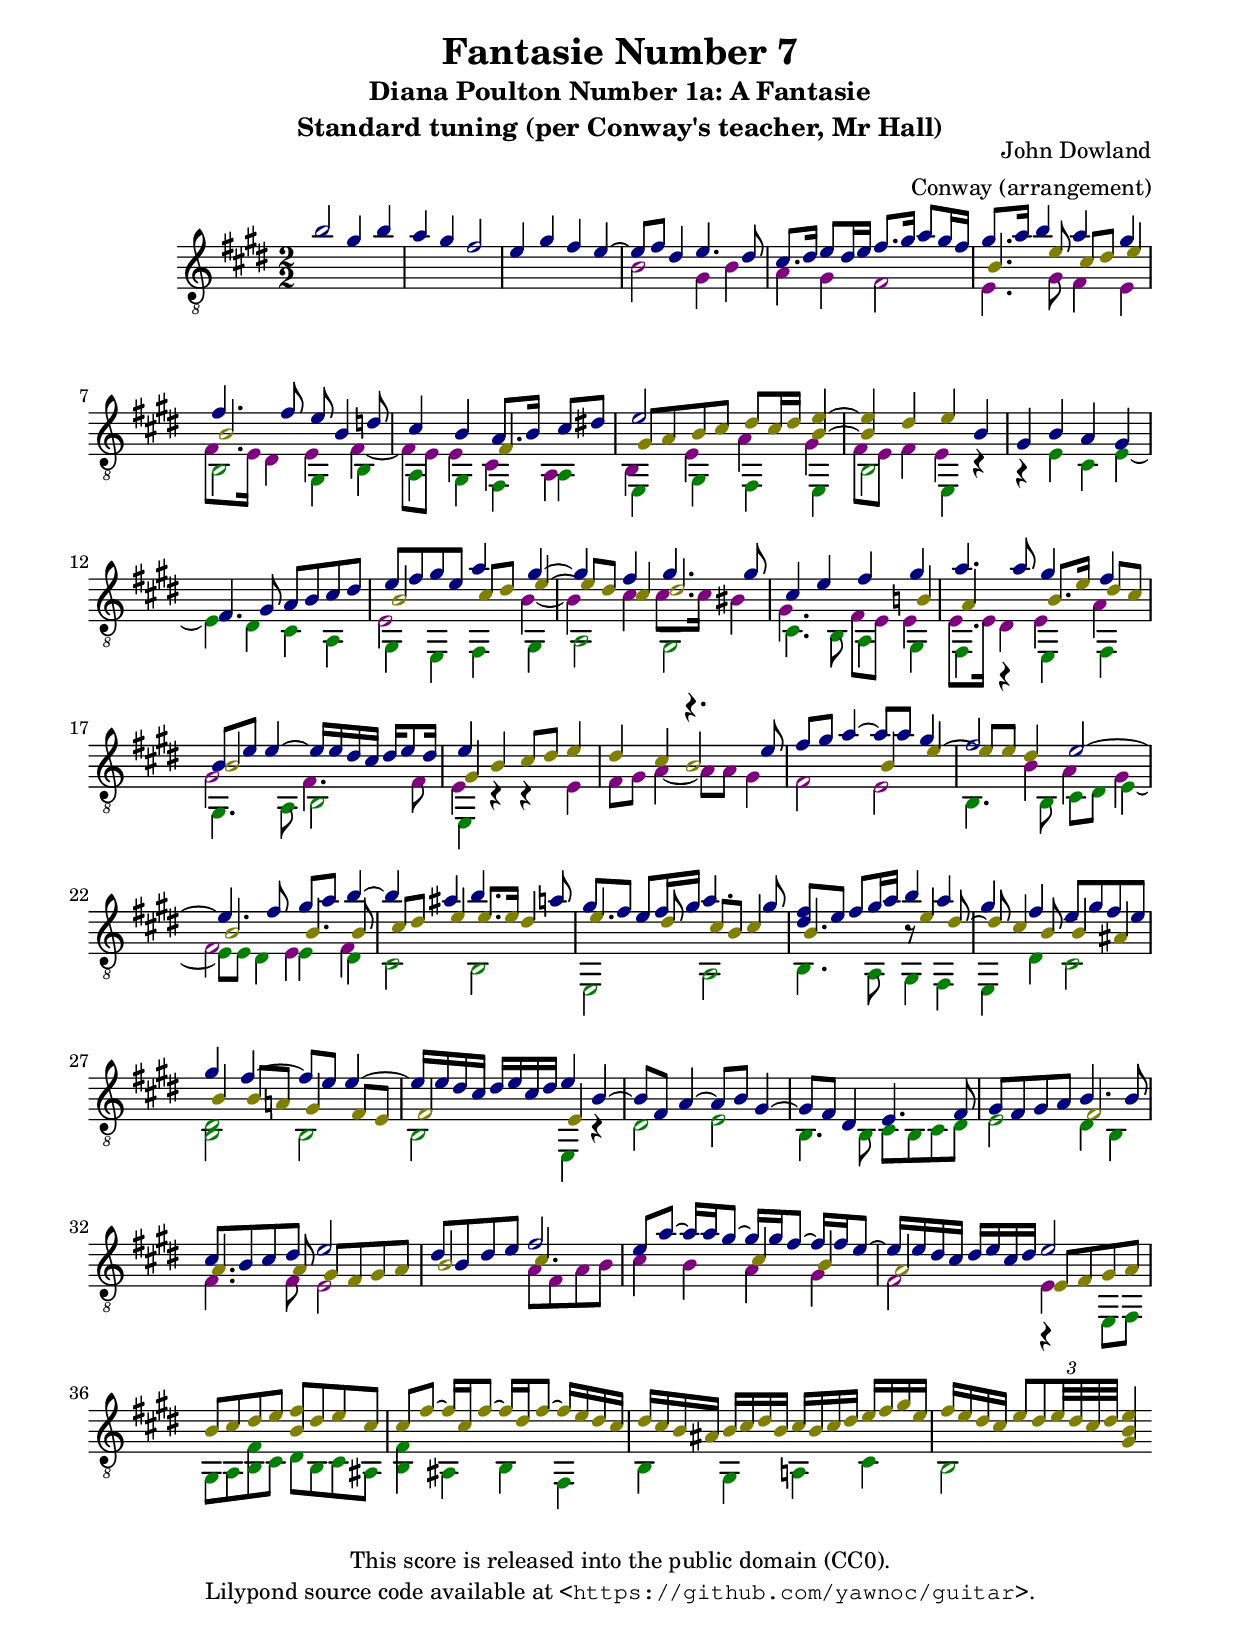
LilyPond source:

\version "2.18.2"


%%%%%%%%%%%%%%%%%%%%%%%%%%%%%%%%%%%%%%%%%%%%%%%%%%%%%%%%%%%%%%%%
% General
%%%%%%%%%%%%%%%%%%%%%%%%%%%%%%%%%%%%%%%%%%%%%%%%%%%%%%%%%%%%%%%%

\paper {
  top-margin = 1.5\cm
  left-margin = 1.5\cm
  right-margin = 1.5\cm
  bottom-margin = 1.5\cm
  ragged-last-bottom = ##f
  footnote-separator-markup = \markup { \vspace #1.5 }
}

globalSettings = {
  \accidentalStyle modern
  \compressFullBarRests
  \mergeDifferentlyHeadedOn
  \mergeDifferentlyDottedOn
  \numericTimeSignature
  \pointAndClickOff
  \override TextScript.extra-offset = #'(0 . 0.7)
  \override Score.FootnoteItem.annotation-line = ##f
}

origin-url = "https://github.com/yawnoc/guitar"

\header {
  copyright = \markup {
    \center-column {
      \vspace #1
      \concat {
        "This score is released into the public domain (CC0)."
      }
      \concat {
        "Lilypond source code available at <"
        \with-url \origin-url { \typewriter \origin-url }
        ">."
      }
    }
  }
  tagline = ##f
}

triplet = #(define-music-function
  (parser location music) (ly:music?)
  #{
    \tuplet 3/2 { $music }
  #}
)

tripletDuple = #(define-music-function
  (parser location music) (ly:music?)
  #{
    \tuplet 6/4 { $music }
  #}
)

overrideBeamedStemLengths = #(define-scheme-function
  (parser location lengths) (list?)
  #{
    \override Stem.details.beamed-lengths = $lengths
  #}
)
revertBeamedStemLengths = { \revert Stem.details.beamed-lengths }

overrideBeamVerticalPositions = #(define-scheme-function
  (parser location positions) (pair?)
  #{
    \override Beam.positions = $positions
  #}
)

%%%%%%%%%%%%%%%%%%%%%%%%%%%%%%%%%%%%%%%%%%%%%%%%%%%%%%%%%%%%%%%%
% Semantic bar lines
%%%%%%%%%%%%%%%%%%%%%%%%%%%%%%%%%%%%%%%%%%%%%%%%%%%%%%%%%%%%%%%%

barLineGoto = { \bar "||" }
barLineKeyChange = { \bar "||" }
barLineEnd = { \bar "|." }

%%%%%%%%%%%%%%%%%%%%%%%%%%%%%%%%%%%%%%%%%%%%%%%%%%%%%%%%%%%%%%%%
% Guitar notation
%%%%%%%%%%%%%%%%%%%%%%%%%%%%%%%%%%%%%%%%%%%%%%%%%%%%%%%%%%%%%%%%

stringNumbersAbove = { \set stringNumberOrientations = #'(up) }
stringNumbersBelow = { \set stringNumberOrientations = #'(down) }

fingeringAbove = { \set fingeringOrientations = #'(up) }
fingeringBelow = { \set fingeringOrientations = #'(down) }
fingeringAleft = { \set fingeringOrientations = #'(left) }
fingeringAright = { \set fingeringOrientations = #'(right) }

startGraceMusic = {
  <>(
  \override Fingering.font-size = -6
}
stopGraceMusic = {
  \revert Fingering.font-size
  <>)
}

overrideHorizontalShift = #(define-scheme-function
  (parser location distance) (number?)
  #{
    \override NoteColumn.force-hshift = $distance
  #}
)
revertHorizontalShift = { \revert NoteColumn.force-hshift }

barreSpan = #(define-music-function
  (parser location label offsetPair music)
  (string? (pair? (cons 0 0)) ly:music?)
  (let
    (
      (elements (extract-named-music music '(NoteEvent EventChord)))
    )
    (if
      (pair? elements)
      (let
        (
          (first-element (first elements))
          (last-element (last elements))
        )
        (set!
          (ly:music-property first-element 'articulations)
          (cons
            (make-music 'TextSpanEvent 'span-direction -1)
            (ly:music-property first-element 'articulations)
          )
        )
        (set!
          (ly:music-property last-element 'articulations)
          (cons
            (make-music 'TextSpanEvent 'span-direction 1)
            (ly:music-property last-element 'articulations)
          )
        )
      )
    )
  )
  #{
    \once \override TextSpanner.font-shape = #'upright
    \once \override TextSpanner.style = #'line
    \once \override TextSpanner.extra-offset = #offsetPair
    \once \override TextSpanner.bound-details = #`(
      (left
        (text . ,#{ \markup { \raise #-0.7 { #label \hspace #0.7 }} #})
        (Y . 0)
        (padding . -0.8)
        (attach-dir . -2)
      )
      (right
        (text . ,#{ \markup { \draw-line #'(0 . -1.3) } #}) ;; draw hook
        (Y . 0)
        (padding . -0.5)
        (attach-dir . 2)
      )
    )
    \once \override TextSpanner #'after-line-breaking = #(lambda (grob)
      (let*
        (
          (originalGrob (ly:grob-original grob))
          (splitGrobs (ly:spanner-broken-into originalGrob))
        )
        (if
          (and
            (>= (length splitGrobs) 2)
            (not (eq? (car (last-pair splitGrobs)) grob))
          )
          (begin
            (ly:grob-set-nested-property! grob
              '(bound-details right text)
              #{ \markup { \draw-line #'(0 . 0) } #} ;; suppress draw hook
            )
            (ly:grob-set-property! grob
              'extra-offset
              (cons
                (car offsetPair)
                (+ (cdr offsetPair) 0.7) ;; correction for suppressed hook
              )
            )
            (ly:grob-set-nested-property! grob
              '(bound-details right padding)
              #'-3 ;; increase spanner length
            )
          )
        )
      )
    )
    $music
  #}
)

barre = #(define-scheme-function
  (parser location label) (string?)
  #{
    \markup {
      \center-align {
        \hspace #0.7
        $label
      }
    }
  #}
)

nudgeNextBarre = #(define-scheme-function
  (parser location distance) (number?)
  #{
    \once \override TextScript.X-offset = $distance
  #}
)

position = #(define-scheme-function
  (parser location label) (string?)
  #{
    \markup {
      \center-align {
        \hspace #0.5
        $label
      }
    }
  #}
)

#(define-markup-command
  (markupString layout properties stringNumber) (markup?)
  (interpret-markup layout properties
    #{
      \markup \circle { \bold #stringNumber }
    #}
  )
)

#(define-markup-command
  (resonatesOn layout properties note stringNumber) (markup? markup?)
  (interpret-markup layout properties
    #{
      \markup { #note "resonates on" \markupString #stringNumber }
    #}
  )
)

%%%%%%%%%%%%%%%%%%%%%%%%%%%%%%%%%%%%%%%%%%%%%%%%%%%%%%%%%%%%%%%%
% Goto statements
%%%%%%%%%%%%%%%%%%%%%%%%%%%%%%%%%%%%%%%%%%%%%%%%%%%%%%%%%%%%%%%%

overrideGotoVisibility = {
  \once \override Score.RehearsalMark #'break-visibility = #'#(#t #t #f)
}

makeGotoMark = #(define-scheme-function
  (parser location label) (string?)
  #{
    \mark \markup { \small \italic $label }
  #}
)

simultaneousMarkSeparator = {
  \cadenzaOn
    s1073741824 % stupid, but works
  \cadenzaOff
}

coda = {
  \overrideGotoVisibility
  \mark \markup { \musicglyph #"scripts.coda" }
}

fine = {
  \overrideGotoVisibility
  \makeGotoMark Fine
}

dcAlCoda = {
  \overrideGotoVisibility
  \makeGotoMark "D.C. al Coda"
}

dcAlFine = {
  \overrideGotoVisibility
  \makeGotoMark "D.C. al Fine"
}

toCoda = {
  \overrideGotoVisibility
  \makeGotoMark "to Coda"
}



\header {
  title = "Fantasie Number 7"
  subtitle = \markup {
    \center-column {
      "Diana Poulton Number 1a: A Fantasie"
      "Standard tuning (per Conway's teacher, Mr Hall)"
    }
  }
  composer = "John Dowland"
  arranger = "Conway (arrangement)"
}


initialSignatures = {
  \clef "treble_8"
  \key e \major
  \time 2/2
  \set Timing.beamExceptions = #'()
  \set Timing.baseMoment = #(ly:make-moment 1/4)
  \set Timing.beatStructure = #'(1 1 1 1)
  \set Timing.beamExceptions = #'(
    (
      end
        .
      (
        ((1 . 8) . (4 4)) ;; quavers by fours
        ((1 . 12) . (3 3 3 3)) ;; anything shorter by beat
      )
    )
  )
}


highVoiceMusic = {
  
  \override NoteHead.color = #darkblue
  
  % Main theme high
  \barNumberCheck #1
  \relative c'' {
    b2 gis4 b |
    a gis fis2 |
    e4 gis fis e~ |
    e8 fis dis4 e4. dis8 |
    cis8. dis16 e8 dis16 e fis8. gis16 a8 gis16 fis |
    gis8. a16 b4 a gis |
    fis4. fis8 e8 b4 d8 |
    cis4 b a8. b16 cis8 dis |
    e2 s2 |
    s2 s4
  }
  
  % Main theme low
  \barNumberCheck #10
  \relative c' {
    b4 |
    gis b a gis |
    fis4. gis8 a b cis dis |
    e fis gis e a4 gis~ |
    gis fis gis4. gis8 |
    cis,4 e fis gis |
    a4. a8 gis4 fis |
    b,8 e e4~ e16 e dis cis dis16 e8 dis16 |
    e4
  }
  
  % Tee-tee taa high
  \barNumberCheck #18
  \relative c' {
    s4 s2 |
    s2 r4. e8 |
    fis8 gis a4~ a8 a gis4 |
    fis2 e2~ |
    e4. fis8 gis8 a b4~ |
    b ais b4. a8 |
    gis8 fis e8 fis16 gis a4. gis8 |
    <fis dis>8 e fis8 gis16 a b4 a |
    gis fis e8 gis fis e |
    gis4 fis~ fis8 e e4~ |
    e16 e dis cis dis e cis dis e4
  }
  
  % Tee-tee taa low
  \barNumberCheck #28
  \relative c' {
    b4~ |
    b8 fis a4~ a8 b gis4~ |
    gis8 fis dis4 e4. fis8 |
    gis fis gis a b4. b8 |
    cis b cis dis e2 |
    dis8 b dis e fis2 |
    e8 a~ a16 a gis8~ gis16 gis fis8~ fis16 fis e8~ |
    e16 e dis cis dis e cis dis e2 |
  }
  
}


lowVoiceMusic = {
  
  \override NoteHead.color = #darkgreen
  
  % Main theme high
  \barNumberCheck #1
  \relative c {
    s1 * 6 |
    b2 gis4 b |
    a gis fis a |
    e gis fis e |
    b'2 e,4
  }
  
  % Main theme low
  \barNumberCheck #10
  \relative c {
    r4 |
    r4 e cis e~ |
    e dis cis a |
    gis e fis gis |
    a2 gis |
    cis4. b8 a4 gis |
    fis r e fis |
    gis4. a8 b2 |
    e,4
  }
  
  % Tee-tee taa high
  \barNumberCheck #18
  \relative c {
    s4 s4 s4 |
    s1 * 2 |
    b4. b8 cis8 dis e4~ |
    e8 e dis4 e4 dis |
    cis2 b |
    e, a |
    b4. a8 gis4 fis |
    e dis' cis2 |
    <b dis> b |
    b e,4
  }
  
  % Tee-tee taa low
  \barNumberCheck #28
  \relative c {
    r4 |
    dis2 e |
    b4. b8 cis b cis dis |
    e2 dis4 b |
    s1 * 3 |
    s2
  }
  
  % Ascending scale
  \barNumberCheck #35
  \relative c, {
    r4 e8 fis |
    gis a <b fis'> cis dis b cis ais |
    <b fis'>4 ais b fis |
    b gis a cis |
    b2
  }
  
}


upperMiddleMusic = {
  
  \override NoteHead.color = #darkyellow
  
  % Main theme high
  \barNumberCheck #1
  \relative c' {
    s1 * 5 |
    b4. e8 cis8 dis e4 |
    b2 s2 |
    s2 fis4 s4 |
    gis8 a b cis dis8 cis16 dis <e~ b~>4 |
    <e b> dis e
  }
  
  % Main theme low
  \barNumberCheck #10
  \relative c' {
    s4 |
    s1 * 2 |
    b2 cis8 dis e4~ |
    e8 dis cis4 dis2 |
    s2 s4 b4 |
    a4 s4 b8. e16 dis8 cis |
    b2 s2 |
    gis4
  }
  
  % Tee-tee taa high
  \barNumberCheck #18
  \relative c' {
    b4 cis8 dis e4 |
    dis4 cis b2 |
    s2 b4 e~ |
    e8 e dis4 s2 |
    b2 b4. b8 |
    cis8 dis e4 e8. e16 dis4 |
    e4. dis8 cis8 b cis4 |
    b4. s8 b8\rest e4 dis8~ |
    dis8 cis4 b8~ b4 ais |
    b4 b8 a gis4 fis8 e |
    fis2 e4
  }
  
  % Tee-tee taa low
  \barNumberCheck #28
  \relative c {
    s4 |
    s1 * 2 |
    s2 fis2 |
    a4. a8 gis fis gis a |
    b2 cis4. s8 |
    s2 cis4 b |
    a2
  }
  
  % Ascending scale
  \barNumberCheck #35
  \relative c {
    e8 fis gis a |
    b cis dis e <fis b,> dis e cis |
    cis fis~ fis16 cis fis8~ fis16 dis fis8~ fis16 e dis cis |
    dis cis b ais b cis dis b cis b cis dis e fis gis e |
    fis e dis cis \tuplet 3/2 { e8 dis e32 dis cis dis } <e b gis>4
  }
  
}


lowerMiddleMusic = {
  
  \override NoteHead.color = #darkmagenta
  
  % Main theme high
  \barNumberCheck #1
  \relative c' {
    s1 * 3 |
    b2 gis4 b |
    a gis fis2 |
    e4. gis8 fis4 e |
    fis8. e16 dis4 e4 fis~ |
    fis8 e e4 cis4 a |
    b e a gis |
    fis8 e fis4 e
  }
  
  % Main theme low
  \barNumberCheck #10
  \relative c {
    s4 |
    s1 * 2 |
    e2 s4 b'4~ |
    b cis cis8. cis16 bis4 |
    gis4. s8 fis8 e e4 |
    e8. e16 dis4 e4 a |
    gis2 fis4. fis8 |
    e4
  }
  
  % Tee-tee taa high
  \barNumberCheck #18
  \relative c {
    r4 r e |
    fis8 gis a4~ a8 a gis4 |
    fis2 e |
    s4 b' a gis |
    fis2 e4 fis |
    s1 * 5 |
    s2 s4
  }
  
  % Tee-tee taa low
  \barNumberCheck #28
  \relative c {
    s4 |
    s1 * 3 |
    fis4. fis8 e2 |
    s2 a8 fis a b |
    cis4 b a gis |
    fis2 e4
  }
  
}


allMusic = {
  \new Staff \with {
    midiInstrument = #"acoustic guitar (nylon)"
  }
  \globalSettings
  \initialSignatures
  <<
    << \highVoiceMusic >>
      \\
    << \lowVoiceMusic >>
      \\
    << \upperMiddleMusic >>
      \\
    << \lowerMiddleMusic >>
  >>
}


\score {
  \allMusic
}

\score {
  \allMusic
  \midi { }
}
